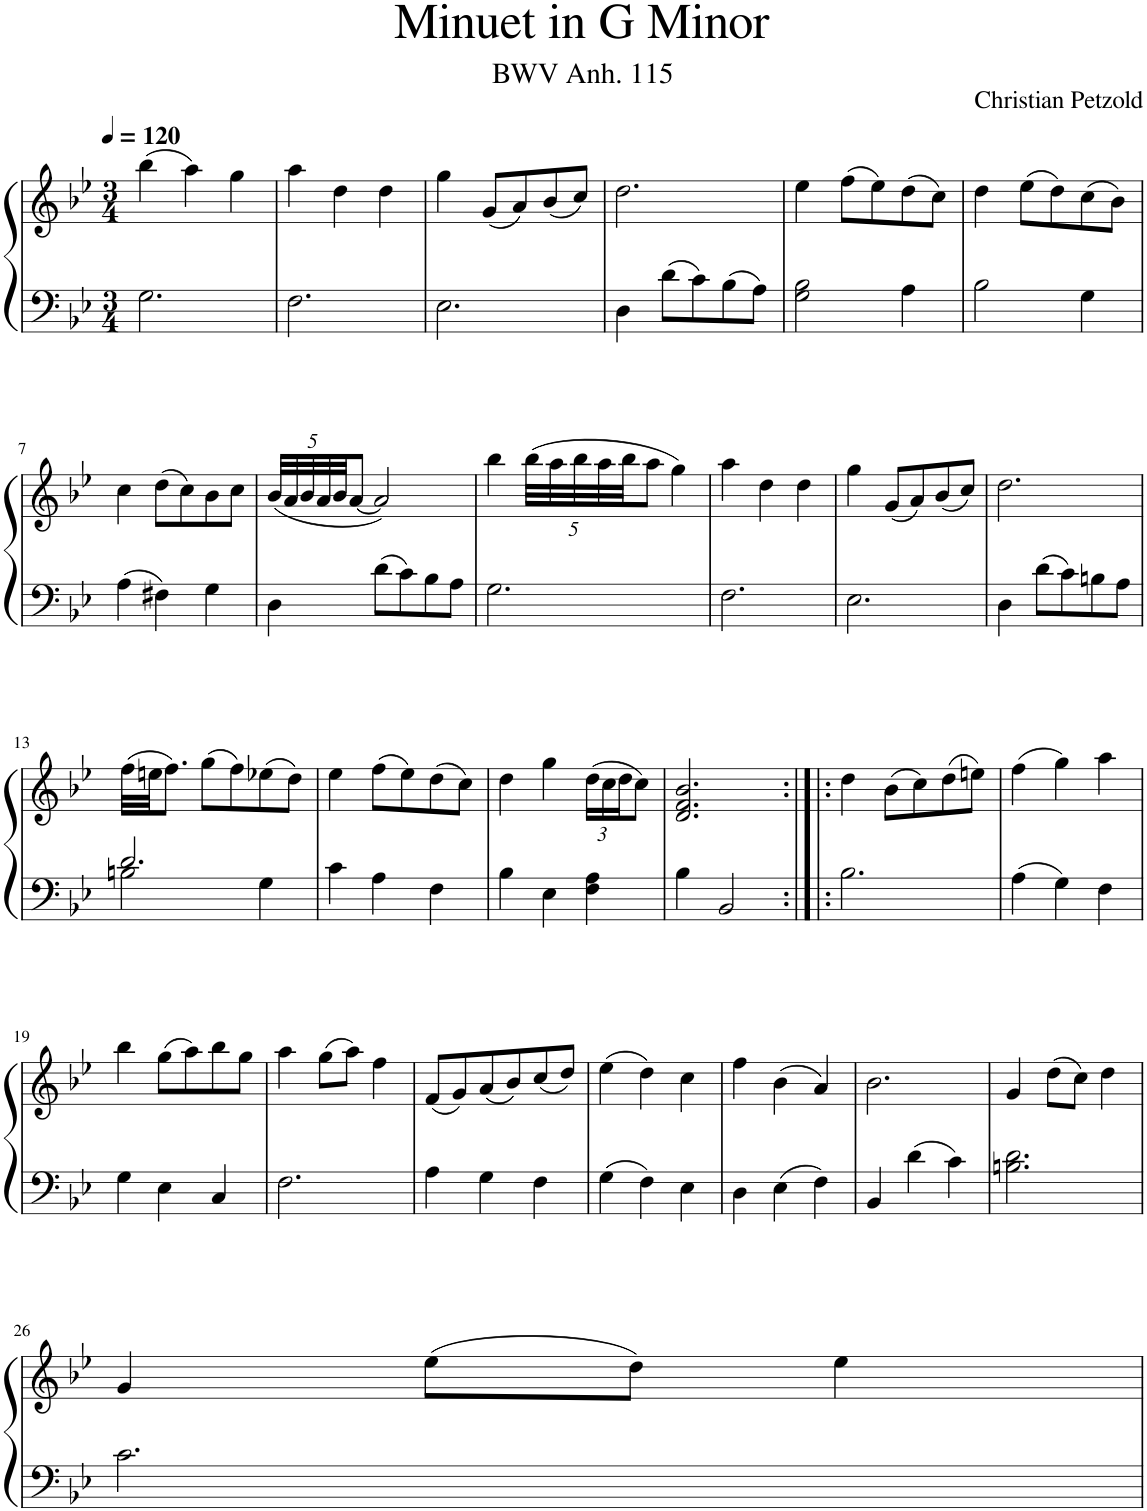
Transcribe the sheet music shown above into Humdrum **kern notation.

**kern	**kern
*part1	*part1
*staff2	*staff1
*I"Piano	*
*I'Pno.	*
*clefF4	*clefG2
*k[b-e-]	*k[b-e-]
*M3/4	*M3/4
*MM120	*MM120
=1	=1
2.G\	(4bb-\
.	4aa\)
.	4gg\
=2	=2
2.F\	4aa\
.	4dd\
.	4dd\
=3	=3
2.E-\	4gg\
.	(8g/L
.	8a/)
.	(8b-/
.	8cc/J)
=4	=4
4D\	2.dd\
8d\L	.
8c\	.
8B-\	.
8A\J	.
=5	=5
2G\ 2B-\	4ee-\
.	(8ff\L
.	8ee-\)
4A\	(8dd\
.	8cc\J)
=6	=6
2B-\	4dd\
.	(8ee-\L
.	8dd\)
4G\	(8cc\
.	8b-\J)
!!LO:LB:g=z
=7	=7
4A\	4cc\
4F#X\	(8dd\L
.	8cc\)
4G\	8b-\
.	8cc\J
=8	=8
*	*Xbrackettup
4D\	(40b-/LLL
.	40a/
.	40b-/
.	40a/
.	40b-/JJ
.	[8a/J
8d\L	2a/])
8c\	.
8B-\	.
8A\J	.
=9	=9
2.G\	4bb-\
.	(40bb-\LLL
.	40aa\
.	40bb-\
.	40aa\
.	40bb-\JJ
.	8aa\J
.	4gg\)
=10	=10
2.F\	4aa\
.	4dd\
.	4dd\
=11	=11
2.E-\	4gg\
.	(8g/L
.	8a/)
.	(8b-/
.	8cc/J)
=12	=12
4D\	2.dd\
8d\L	.
8c\	.
8Bn\	.
8A\J	.
!!LO:LB:g=z
=13	=13
*^	*
2.d/	2Bn\	(32ff\LLL
.	.	32een\JJ
.	.	8.ff\J)
.	.	(8gg\L
.	.	8ff\)
.	4G\	(8ee-X\
.	.	8dd\J)
*v	*v	*
=14	=14
4c\	4ee-\
4A\	(8ff\L
.	8ee-\)
4F\	(8dd\
.	8cc\J)
=15	=15
4B-\	4dd\
4E-\	4gg\
4F\ 4A\	(24dd\LL
.	24cc\
.	24dd\J
.	8cc\J)
=16	=16
4B-\	2.d/ 2.f/ 2.b-/
2BB-/	.
=17:|!|:	=17:|!|:
2.B-\	4dd\
.	(8b-\L
.	8cc\)
.	(8dd\
.	8een\J)
=18	=18
4A\	(4ff\
4G\	4gg\)
4F\	4aa\
!!LO:LB:g=z
=19	=19
4G\	4bb-\
4E-\	(8gg\L
.	8aa\)
4C/	8bb-\
.	8gg\J
=20	=20
2.F\	4aa\
.	(8gg\L
.	8aa\J)
.	4ff\
=21	=21
4A\	(8f/L
.	8g/)
4G\	(8a/
.	8b-/)
4F\	(8cc/
.	8dd/J)
=22	=22
4G\	(4ee-\
4F\	4dd\)
4E-\	4cc\
=23	=23
4D\	4ff\
4E-\	(4b-\
4F\	4a/)
=24	=24
4BB-/	2.b-\
4d\	.
4c\	.
=25	=25
2.Bn\ 2.d\	4g/
.	(8dd\L
.	8cc\J)
.	4dd\
!!LO:LB:g=z
=26	=26
2.c\	4g/
.	(8ee-\L
.	8dd\J)
.	4ee-\
=	=
*-	*-
